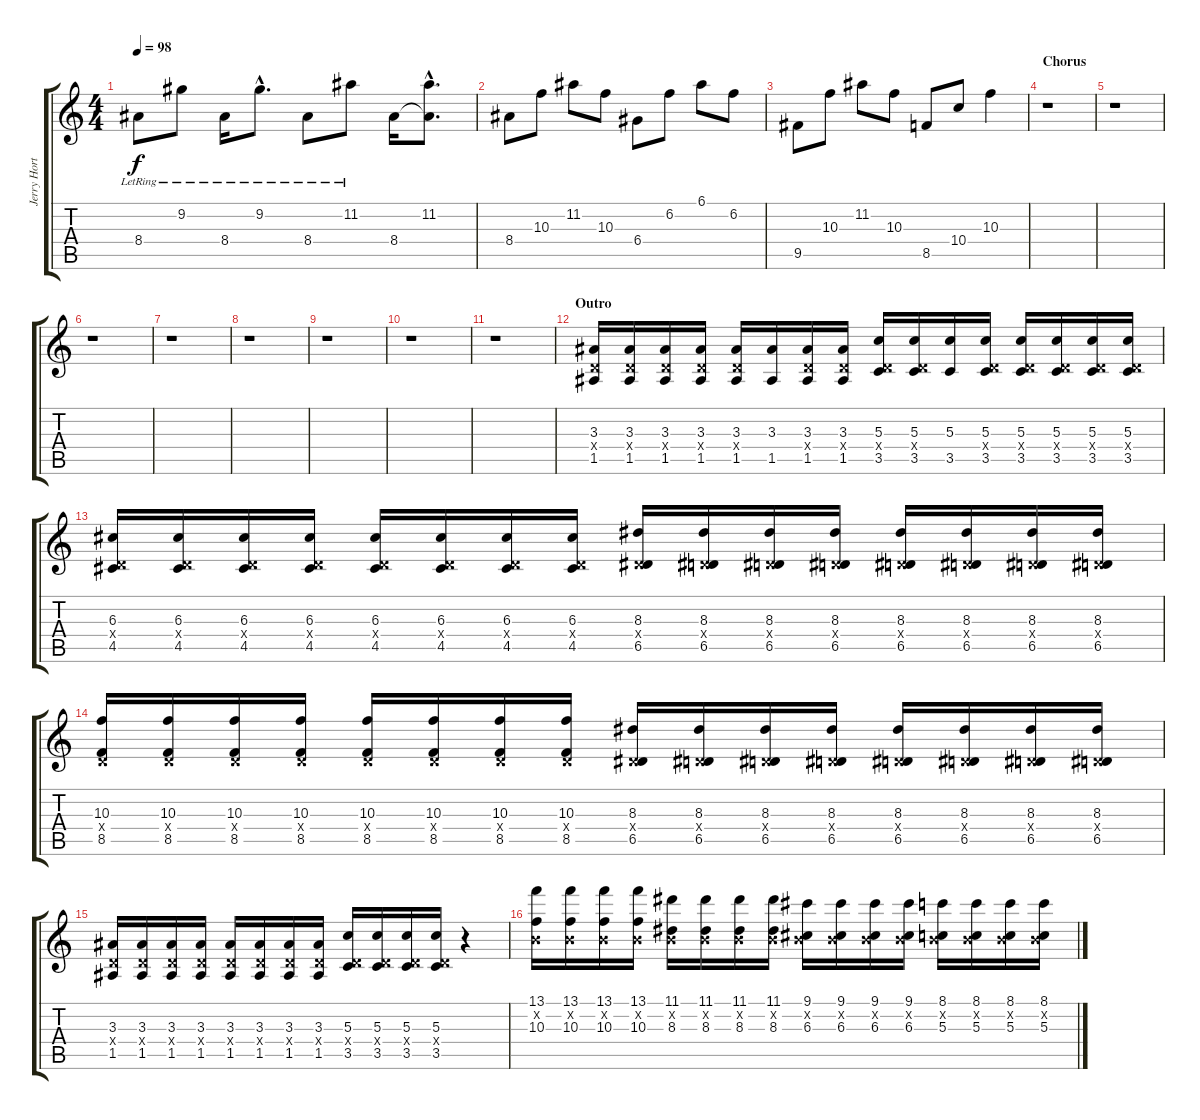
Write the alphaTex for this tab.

\track ("Jerry Horton - Guitar" "Jerry Hort") {instrument overdrivenguitar}
\staff {score tabs}
\tuning (E4 B3 G3 D3 A2 D2) {hide}
\ts (4 4)
\tempo 98
\clef g2
\ks c
8.4{lr}.8{dy f} 9.2{lr}.8 8.4{lr}.16 9.2{hac lr}.8{d} 8.4{lr}.8 11.2{lr}.8 8.4.16 (11.2{hac} 8.4{hac t}).8{d} |
8.4.8{instrument electricguitarclean} 10.3.8 11.2.8 10.3.8 6.4.8 6.2.8 6.1.8 6.2.8 |
9.5.8 10.3.8 11.2.8 10.3.8 8.5.8 10.4.8 10.3.4 |
\section ("" "Chorus")
r.1 |
r.1 |
r.1 |
r.1 |
r.1 |
r.1 |
r.1 |
r.1 |
\section ("" "Outro")
(3.3 0.4{x} 1.5).16{instrument overdrivenguitar} (3.3 0.4{x} 1.5).16 (3.3 0.4{x} 1.5).16 (3.3 0.4{x} 1.5).16 (3.3 0.4{x} 1.5).16 (3.3 1.5).16 (3.3 0.4{x} 1.5).16 (3.3 0.4{x} 1.5).16 (5.3 0.4{x} 3.5).16 (5.3 0.4{x} 3.5).16 (5.3 3.5).16 (5.3 0.4{x} 3.5).16 (5.3 0.4{x} 3.5).16 (5.3 0.4{x} 3.5).16 (5.3 0.4{x} 3.5).16 (5.3 0.4{x} 3.5).16 |
(6.3 0.4{x} 4.5).16 (6.3 0.4{x} 4.5).16 (6.3 0.4{x} 4.5).16 (6.3 0.4{x} 4.5).16 (6.3 0.4{x} 4.5).16 (6.3 0.4{x} 4.5).16 (6.3 0.4{x} 4.5).16 (6.3 0.4{x} 4.5).16 (8.3 0.4{x} 6.5).16 (8.3 0.4{x} 6.5).16 (8.3 0.4{x} 6.5).16 (8.3 0.4{x} 6.5).16 (8.3 0.4{x} 6.5).16 (8.3 0.4{x} 6.5).16 (8.3 0.4{x} 6.5).16 (8.3 0.4{x} 6.5).16 |
(10.3 0.4{x} 8.5).16 (10.3 0.4{x} 8.5).16 (10.3 0.4{x} 8.5).16 (10.3 0.4{x} 8.5).16 (10.3 0.4{x} 8.5).16 (10.3 0.4{x} 8.5).16 (10.3 0.4{x} 8.5).16 (10.3 0.4{x} 8.5).16 (8.3 0.4{x} 6.5).16 (8.3 0.4{x} 6.5).16 (8.3 0.4{x} 6.5).16 (8.3 0.4{x} 6.5).16 (8.3 0.4{x} 6.5).16 (8.3 0.4{x} 6.5).16 (8.3 0.4{x} 6.5).16 (8.3 0.4{x} 6.5).16 |
(3.3 0.4{x} 1.5).16 (3.3 0.4{x} 1.5).16 (3.3 0.4{x} 1.5).16 (3.3 0.4{x} 1.5).16 (3.3 0.4{x} 1.5).16 (3.3 0.4{x} 1.5).16 (3.3 0.4{x} 1.5).16 (3.3 0.4{x} 1.5).16 (5.3 0.4{x} 3.5).16 (5.3 0.4{x} 3.5).16 (5.3 0.4{x} 3.5).16 (5.3 0.4{x} 3.5).16 r.4 |
(13.1 0.2{x} 10.3).16{volume 9} (13.1 0.2{x} 10.3).16 (13.1 0.2{x} 10.3).16 (13.1 0.2{x} 10.3).16 (11.1 0.2{x} 8.3).16 (11.1 0.2{x} 8.3).16 (11.1 0.2{x} 8.3).16 (11.1 0.2{x} 8.3).16 (9.1 0.2{x} 6.3).16 (9.1 0.2{x} 6.3).16 (9.1 0.2{x} 6.3).16 (9.1 0.2{x} 6.3).16 (8.1 0.2{x} 5.3).16 (8.1 0.2{x} 5.3).16 (8.1 0.2{x} 5.3).16 (8.1 0.2{x} 5.3).16
